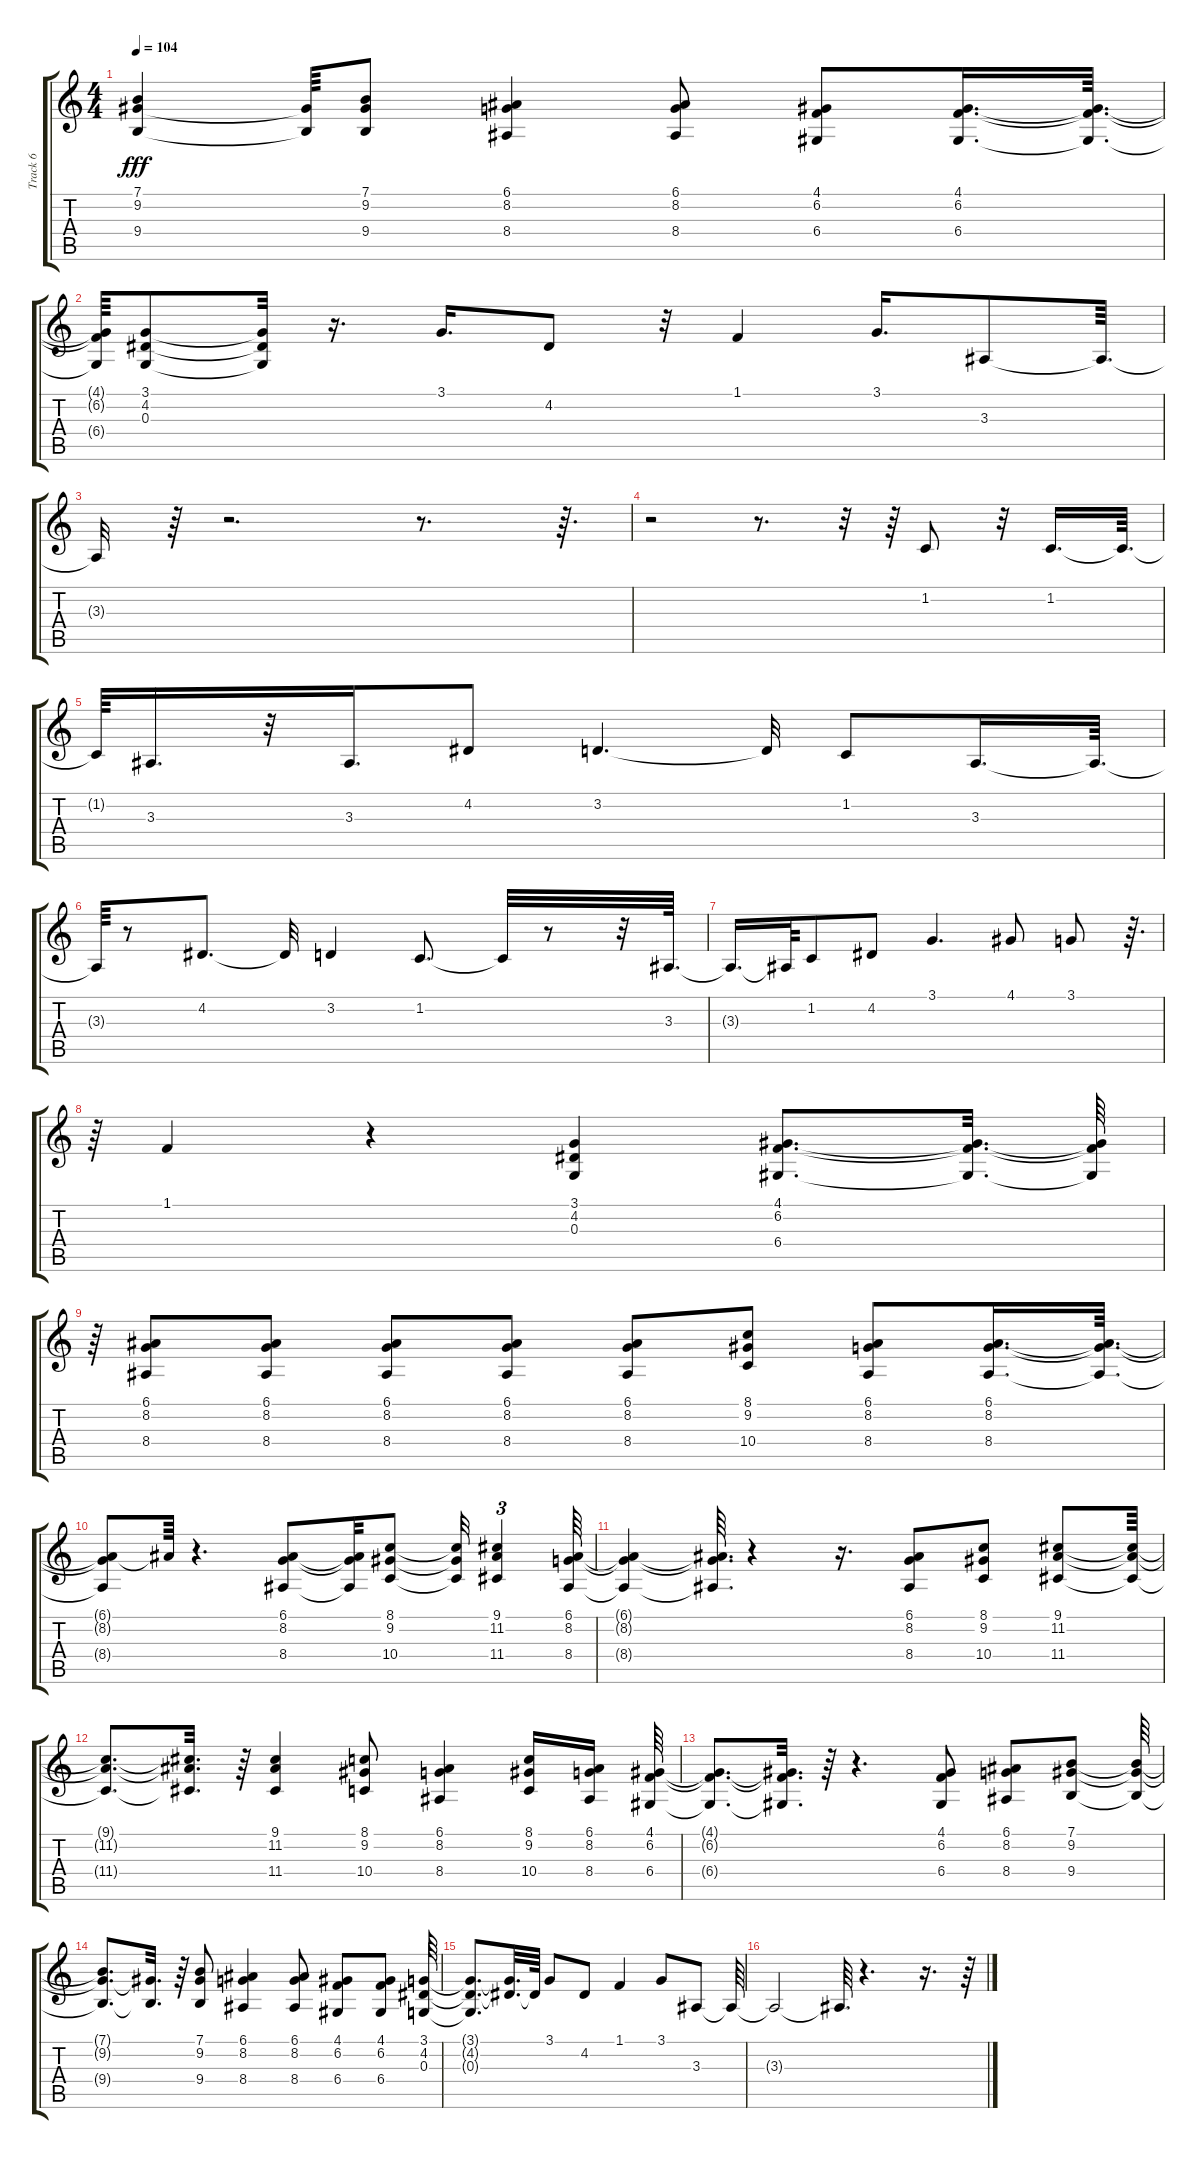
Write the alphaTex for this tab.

\track ("Track 6" "Track 6") {solo instrument panflute}
\staff {score tabs}
\tuning (E4 B3 G3 D3 A2 E2) {hide}
\ts (4 4)
\tempo 104
\clef g2
\ks c
(7.1{t} 9.2{t} 9.4{t}).4{dy fff} (9.2{t} 9.4{t}).64 (7.1 9.2 9.4).8 (6.1 8.2 8.4).4 (6.1 8.2 8.4).8 (4.1 6.2 6.4).8 (4.1 6.2 6.4).16{d} (4.1{t} 6.2{t} 6.4{t}).64{d} |
(4.1{t} 6.2{t} 6.4{t}).64 (3.1 4.2 0.3).8 (3.1{t} 4.2{t} 0.3{t}).32 r.16{d} 3.1.16{d} 4.2.8 r.32 1.1.4 3.1.16{d} 3.3.8 3.3{t}.64{d} |
3.3{t}.32 r.64 r.2{d} r.8{d} r.64{d} |
r.2 r.8{d} r.32 r.64 1.2.8 r.32 1.2.16{d} 1.2{t}.64{d} |
1.2{t}.64 3.3.16{d} r.32 3.3.16{d} 4.2.8 3.2.4{d} 3.2{t}.32 1.2.8 3.3.16{d} 3.3{t}.64{d} |
3.3{t}.64 r.8 4.2.8{d} 4.2{t}.32 3.2.4 1.2.8{d} 1.2{t}.32 r.8 r.32 3.3.64{d} |
3.3{t}.16{d} 3.3{t}.64 1.2.8 4.2.8 3.1.4{d} 4.1.8 3.1.8 r.64{d} |
r.64 1.1.4 r.4 (3.1 4.2 0.3).4 (4.1 6.2 6.4).8{d} (4.1{t} 6.2{t} 6.4{t}).32{d} (4.1{t} 6.2{t} 6.4{t}).64 |
r.64 (6.1 8.2 8.4).8 (6.1 8.2 8.4).8 (6.1 8.2 8.4).8 (6.1 8.2 8.4).8 (6.1 8.2 8.4).8 (8.1 9.2 10.4).8 (6.1 8.2 8.4).8 (6.1 8.2 8.4).16{d} (6.1{t} 8.2{t} 8.4{t}).64{d} |
(6.1{t} 8.2{t} 8.4{t}).8 6.1{t}.64 r.4{d} (6.1 8.2 8.4).8 (6.1{t} 8.2{t} 8.4{t}).32 (8.1 9.2 10.4).8 (8.1{t} 9.2{t} 10.4{t}).32 (9.1 11.2 11.4).4{tu (3 2)} (6.1 8.2 8.4).64 |
(6.1{t} 8.2{t} 8.4{t}).4 (6.1{t} 8.2{t} 8.4{t}).64{d} r.4 r.16{d} (6.1 8.2 8.4).8 (8.1 9.2 10.4).8 (9.1 11.2 11.4).8 (9.1{t} 11.2{t} 11.4{t}).64 |
(9.1{t} 11.2{t} 11.4{t}).8{d} (9.1{t} 11.2{t} 11.4{t}).32{d} r.64 (9.1 11.2 11.4).4 (8.1 9.2 10.4).8 (6.1 8.2 8.4).4 (8.1 9.2 10.4).16 (6.1 8.2 8.4).16 (4.1 6.2 6.4).64 |
(4.1{t} 6.2{t} 6.4{t}).8{d} (4.1{t} 6.2{t} 6.4{t}).32{d} r.64 r.4{d} (4.1 6.2 6.4).8 (6.1 8.2 8.4).8 (7.1 9.2 9.4).8 (7.1{t} 9.2{t} 9.4{t}).64 |
(7.1{t} 9.2{t} 9.4{t}).8{d} (9.2{t} 9.4{t}).32{d} r.64 (7.1 9.2 9.4).8 (6.1 8.2 8.4).4 (6.1 8.2 8.4).8 (4.1 6.2 6.4).8 (4.1 6.2 6.4).8 (3.1 4.2 0.3).64 |
(3.1{t} 4.2{t} 0.3{t}).8{d} (3.1{t} 4.2{t}).32{d} 4.2{t}.64 3.1.8 4.2.8 1.1.4 3.1.8 3.3.8 3.3{t}.64 |
3.3{t}.2 3.3{t}.64{d} r.4{d} r.16{d} r.64
